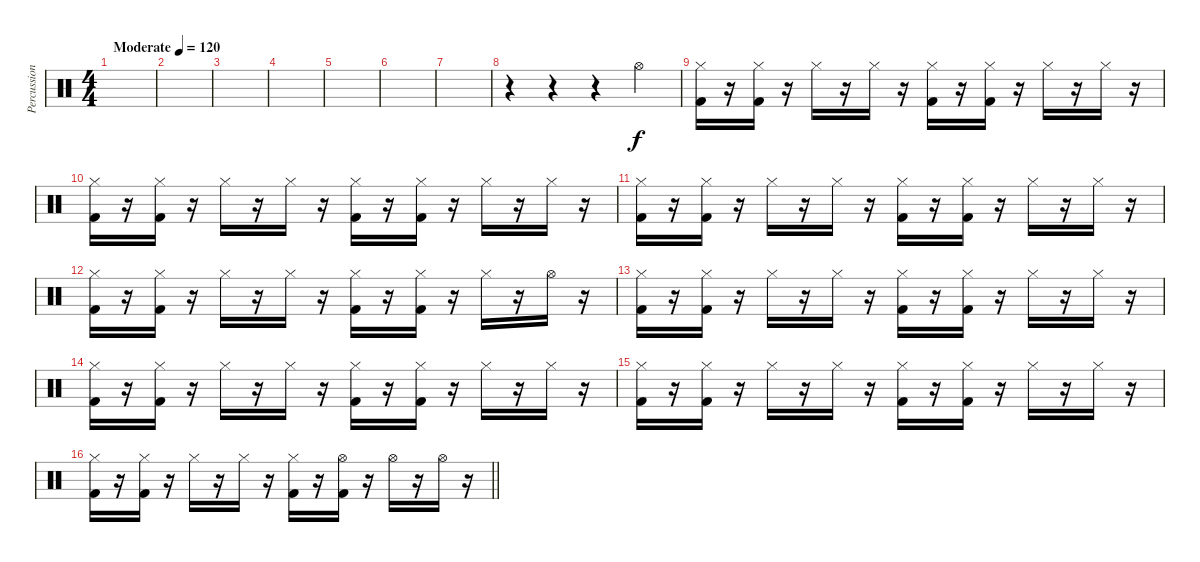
\track ("Percussion" "Percussion") {instrument percussion}
\staff {score}
\articulation defaults
\ts (4 4)
\tempo (120 "Moderate")
\clef neutral
\ks c
|
|
|
|
|
|
|
r.4 r.4 r.4 "Hi-Hat (open)".4 |
("Hi-Hat (closed)" "Kick (hit) 2").16 r.16 ("Hi-Hat (closed)" "Kick (hit) 2").16 r.16 "Hi-Hat (closed)".16 r.16 "Hi-Hat (closed)".16 r.16 ("Hi-Hat (closed)" "Kick (hit) 2").16 r.16 ("Hi-Hat (closed)" "Kick (hit) 2").16 r.16 "Hi-Hat (closed)".16 r.16 "Hi-Hat (closed)".16 r.16 |
("Hi-Hat (closed)" "Kick (hit) 2").16 r.16 ("Hi-Hat (closed)" "Kick (hit) 2").16 r.16 "Hi-Hat (closed)".16 r.16 "Hi-Hat (closed)".16 r.16 ("Hi-Hat (closed)" "Kick (hit) 2").16 r.16 ("Hi-Hat (closed)" "Kick (hit) 2").16 r.16 "Hi-Hat (closed)".16 r.16 "Hi-Hat (closed)".16 r.16 |
("Hi-Hat (closed)" "Kick (hit) 2").16 r.16 ("Hi-Hat (closed)" "Kick (hit) 2").16 r.16 "Hi-Hat (closed)".16 r.16 "Hi-Hat (closed)".16 r.16 ("Hi-Hat (closed)" "Kick (hit) 2").16 r.16 ("Hi-Hat (closed)" "Kick (hit) 2").16 r.16 "Hi-Hat (closed)".16 r.16 "Hi-Hat (closed)".16 r.16 |
("Hi-Hat (closed)" "Kick (hit) 2").16 r.16 ("Hi-Hat (closed)" "Kick (hit) 2").16 r.16 "Hi-Hat (closed)".16 r.16 "Hi-Hat (closed)".16 r.16 ("Hi-Hat (closed)" "Kick (hit) 2").16 r.16 ("Hi-Hat (closed)" "Kick (hit) 2").16 r.16 "Hi-Hat (closed)".16 r.16 "Hi-Hat (open)".16 r.16 |
("Hi-Hat (closed)" "Kick (hit) 2").16 r.16 ("Hi-Hat (closed)" "Kick (hit) 2").16 r.16 "Hi-Hat (closed)".16 r.16 "Hi-Hat (closed)".16 r.16 ("Hi-Hat (closed)" "Kick (hit) 2").16 r.16 ("Hi-Hat (closed)" "Kick (hit) 2").16 r.16 "Hi-Hat (closed)".16 r.16 "Hi-Hat (closed)".16 r.16 |
("Hi-Hat (closed)" "Kick (hit) 2").16 r.16 ("Hi-Hat (closed)" "Kick (hit) 2").16 r.16 "Hi-Hat (closed)".16 r.16 "Hi-Hat (closed)".16 r.16 ("Hi-Hat (closed)" "Kick (hit) 2").16 r.16 ("Hi-Hat (closed)" "Kick (hit) 2").16 r.16 "Hi-Hat (closed)".16 r.16 "Hi-Hat (closed)".16 r.16 |
("Hi-Hat (closed)" "Kick (hit) 2").16 r.16 ("Hi-Hat (closed)" "Kick (hit) 2").16 r.16 "Hi-Hat (closed)".16 r.16 "Hi-Hat (closed)".16 r.16 ("Hi-Hat (closed)" "Kick (hit) 2").16 r.16 ("Hi-Hat (closed)" "Kick (hit) 2").16 r.16 "Hi-Hat (closed)".16 r.16 "Hi-Hat (closed)".16 r.16 |
\barLineRight lightlight
("Hi-Hat (closed)" "Kick (hit) 2").16 r.16 ("Hi-Hat (closed)" "Kick (hit) 2").16 r.16 "Hi-Hat (closed)".16 r.16 "Hi-Hat (closed)".16 r.16 ("Hi-Hat (closed)" "Kick (hit) 2").16 r.16 ("Hi-Hat (open)" "Kick (hit) 2").16 r.16 "Hi-Hat (open)".16 r.16 "Hi-Hat (open)".16 r.16
